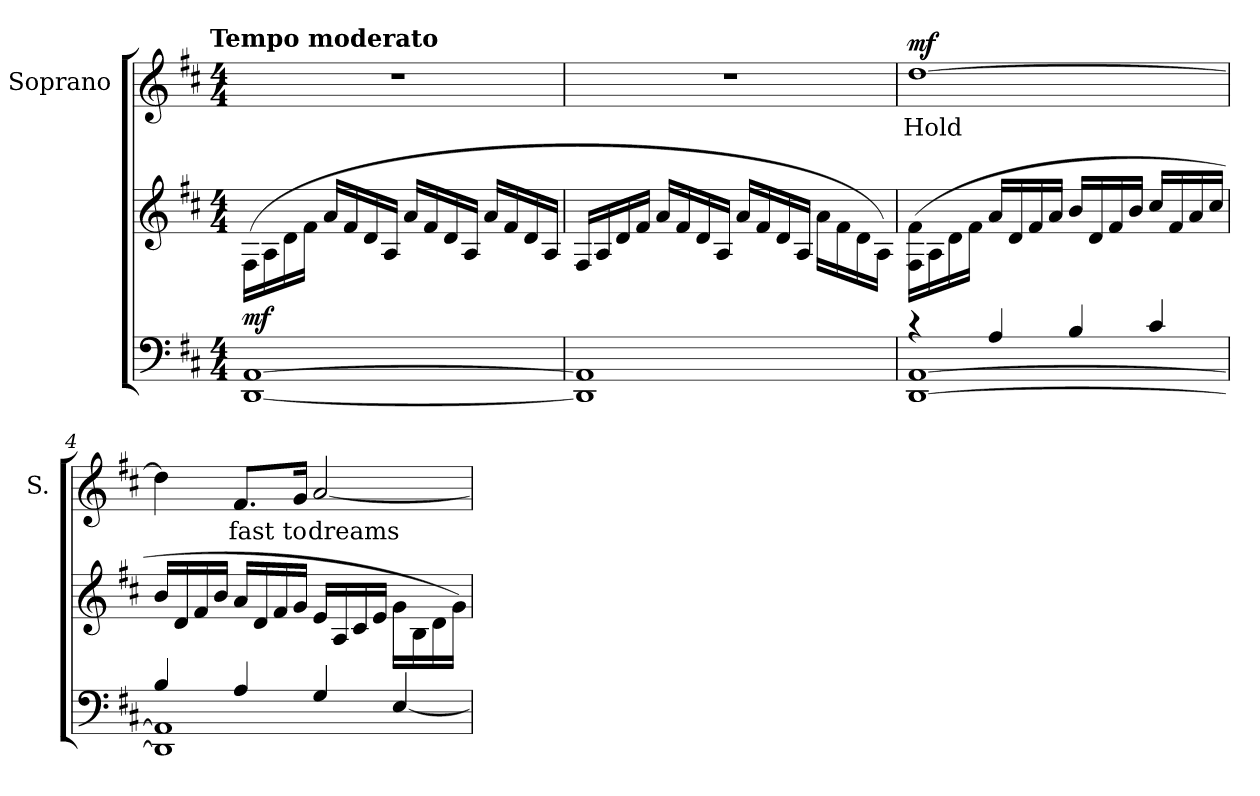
**kern	**kern	**dynam	**kern	**text	**dynam
*part2	*part2	*part2	*part1	*part1	*part1
*staff3	*staff2	*staff2/3	*staff1	*staff1	*staff1
*	*	*	*I"Soprano	*	*
*	*	*	*I'S.	*	*
*clefF4	*clefG2	*	*clefG2	*	*
*k[f#c#]	*k[f#c#]	*	*k[f#c#]	*	*
!!LO:TX:omd:t=Tempo moderato
*M4/4	*M4/4	*	*M4/4	*	*
*MM114	*MM114	*	*MM114	*	*
=1	=1	=1	=1	=1	=1
!	!	!LO:DY:b	!	!	!
[1DD [1AA	(>16F#\LL	mf	1r	.	.
.	16A\	.	.	.	.
.	16d\	.	.	.	.
.	16f#\JJ	.	.	.	.
.	16a/LL	.	.	.	.
.	16f#/	.	.	.	.
.	16d/	.	.	.	.
.	16A/JJ	.	.	.	.
.	16a/LL	.	.	.	.
.	16f#/	.	.	.	.
.	16d/	.	.	.	.
.	16A/JJ	.	.	.	.
.	16a/LL	.	.	.	.
.	16f#/	.	.	.	.
.	16d/	.	.	.	.
.	16A/JJ	.	.	.	.
=2	=2	=2	=2	=2	=2
1DD] 1AA]	16F#/LL	.	1r	.	.
.	16A/	.	.	.	.
.	16d/	.	.	.	.
.	16f#/JJ	.	.	.	.
.	16a/LL	.	.	.	.
.	16f#/	.	.	.	.
.	16d/	.	.	.	.
.	16A/JJ	.	.	.	.
.	16a/LL	.	.	.	.
.	16f#/	.	.	.	.
.	16d/	.	.	.	.
.	16A/JJ	.	.	.	.
.	16a\LL	.	.	.	.
.	16f#\	.	.	.	.
.	16d\	.	.	.	.
.	16A\JJ)	.	.	.	.
=3	=3	=3	=3	=3	=3
*^	*	*	*	*	*
!	!	!	!	!	!	!LO:DY:a
[1DD [1AA	4rc	(>16F#\ 16f#\LL	.	[1dd	Hold	mf
.	.	16A\	.	.	.	.
.	.	16d\	.	.	.	.
.	.	16f#\JJ	.	.	.	.
.	4A/	16a/LL	.	.	.	.
.	.	16d/	.	.	.	.
.	.	16f#/	.	.	.	.
.	.	16a/JJ	.	.	.	.
.	4B/	16b/LL	.	.	.	.
.	.	16d/	.	.	.	.
.	.	16f#/	.	.	.	.
.	.	16b/JJ	.	.	.	.
.	4c#/	16cc#/LL	.	.	.	.
.	.	16f#/	.	.	.	.
.	.	16a/	.	.	.	.
.	.	16cc#/JJ	.	.	.	.
=4	=4	=4	=4	=4	=4	=4
1DD] 1AA]	4B/	16b/LL	.	4dd\]	.	.
.	.	16d/	.	.	.	.
.	.	16f#/	.	.	.	.
.	.	16b/JJ	.	.	.	.
.	4A/	16a/LL	.	8.f#/L	fast	.
.	.	16d/	.	.	.	.
.	.	16f#/	.	.	.	.
.	.	16g/JJ	.	16g/Jk	to	.
.	4G/	16e/LL	.	[2a/	dreams	.
.	.	16A/	.	.	.	.
.	.	16c#/	.	.	.	.
.	.	16e/JJ	.	.	.	.
.	[4E/	16g\LL	.	.	.	.
.	.	16B\	.	.	.	.
.	.	16d\	.	.	.	.
.	.	16g\JJ)	.	.	.	.
*v	*v	*	*	*	*	*
=	=	=	=	=	=
*-	*-	*-	*-	*-	*-
